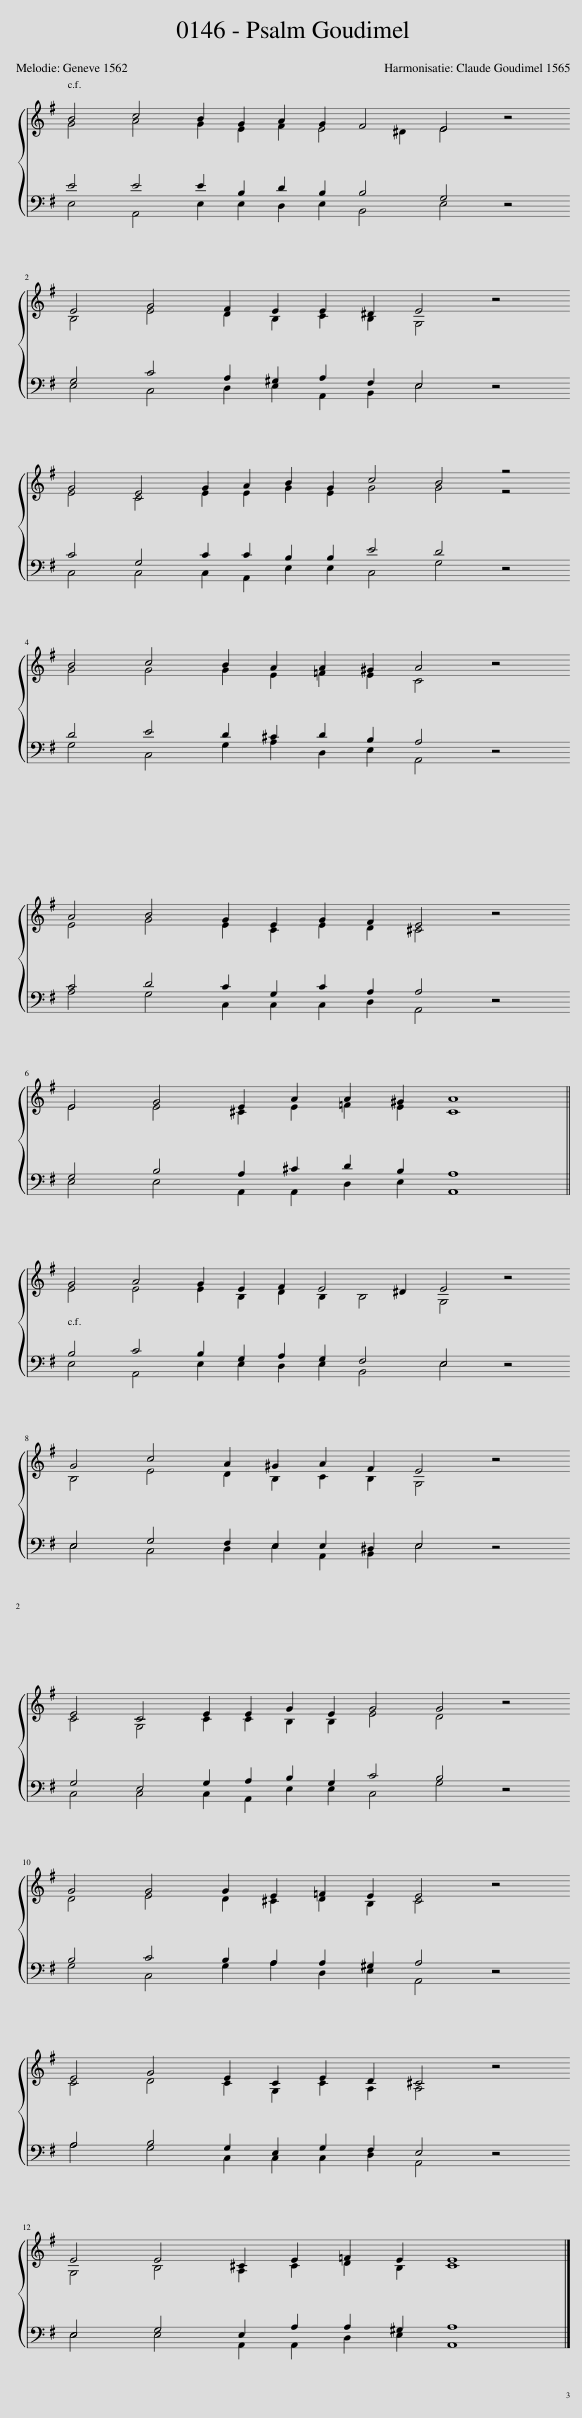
X:1
%%score { ( 1 2 ) | ( 3 4 ) }
L:1/8
M:14/4
I:linebreak $
K:G
V:1 treble
V:2 treble
V:3 bass
V:4 bass
V:1
 B4 c4 B2 G2 A2 G2 F4 E4 z4 |$ E4 G4 F2 E2 E2 ^D2 E4 z4 |$ G4 E4 G2 A2 B2 G2 c4 B4 z4 |$ B4 c4 B2 A2 A2 ^G2 A4 z4 |$ A4 B4 G2 E2 G2 F2 E4 z4 |$ %5
 E4 G4 E2 A2 A2 ^G2 A8 ||$ G4 A4 G2 E2 F2 E4 ^D2 E4 z4 |$ G4 c4 A2 ^G2 A2 F2 E4 z4 |$ E4 C4 E2 E2 G2 E2 G4 G4 z4 |$ G4 G4 G2 E2 =F2 E2 E4 z4 |$ %10
 E4 G4 E2 C2 E2 D2 ^C4 z4 |$ E4 E4 ^C2 E2 =F2 E2 E8 |] %12
V:2
 G4 A4 G2 E2 F2 E4 ^D2 E4 x4 |$ B,4 E4 D2 B,2 C2 B,2 G,4 x4 |$ E4 C4 E2 E2 G2 E2 G4 G4 z4 |$ G4 G4 G2 E2 =F2 E2 C4 x4 |$ E4 G4 E2 C2 E2 D2 ^C4 x4 |$ %5
 E4 E4 ^C2 E2 =F2 E2 C8 ||$ E4 E4 E2 B,2 D2 B,2 B,4 G,4 x4 |$ B,4 E4 D2 B,2 C2 B,2 G,4 x4 |$ C4 G,4 C2 C2 B,2 B,2 E4 D4 x4 |$ D4 E4 D2 ^C2 D2 B,2 C4 x4 |$ %10
 C4 D4 C2 G,2 C2 A,2 A,4 x4 |$ G,4 B,4 A,2 ^C2 D2 B,2 C8 |] %12
V:3
 E4 E4 E2 B,2 D2 B,2 B,4 G,4 z4 |$ G,4 C4 A,2 ^G,2 A,2 F,2 E,4 z4 |$ C4 G,4 C2 C2 B,2 B,2 E4 D4 z4 |$ D4 E4 D2 ^C2 D2 B,2 A,4 z4 |$ C4 D4 C2 G,2 C2 A,2 A,4 z4 |$ %5
 G,4 B,4 A,2 ^C2 D2 B,2 A,8 ||$ B,4 C4 B,2 G,2 A,2 G,2 F,4 E,4 z4 |$ E,4 G,4 F,2 E,2 E,2 ^D,2 E,4 z4 |$ G,4 E,4 G,2 A,2 B,2 G,2 C4 B,4 z4 |$ B,4 C4 B,2 A,2 A,2 ^G,2 A,4 z4 |$ %10
 A,4 B,4 G,2 E,2 G,2 F,2 E,4 z4 |$ E,4 G,4 E,2 A,2 A,2 ^G,2 A,8 |] %12
V:4
 E,4 A,,4 E,2 E,2 D,2 E,2 B,,4 E,4 x4 |$ E,4 C,4 D,2 E,2 A,,2 B,,2 E,4 x4 |$ C,4 C,4 C,2 A,,2 E,2 E,2 C,4 G,4 x4 |$ G,4 C,4 G,2 A,2 D,2 E,2 A,,4 x4 |$ A,4 G,4 C,2 C,2 C,2 D,2 A,,4 x4 |$ %5
 E,4 E,4 A,,2 A,,2 D,2 E,2 A,,8 ||$ E,4 A,,4 E,2 E,2 D,2 E,2 B,,4 E,4 x4 |$ E,4 C,4 D,2 E,2 A,,2 B,,2 E,4 x4 |$ C,4 C,4 C,2 A,,2 E,2 E,2 C,4 G,4 x4 |$ G,4 C,4 G,2 A,2 D,2 E,2 A,,4 x4 |$ %10
 A,4 G,4 C,2 C,2 C,2 D,2 A,,4 x4 |$ E,4 E,4 A,,2 A,,2 D,2 E,2 A,,8 |] %12
